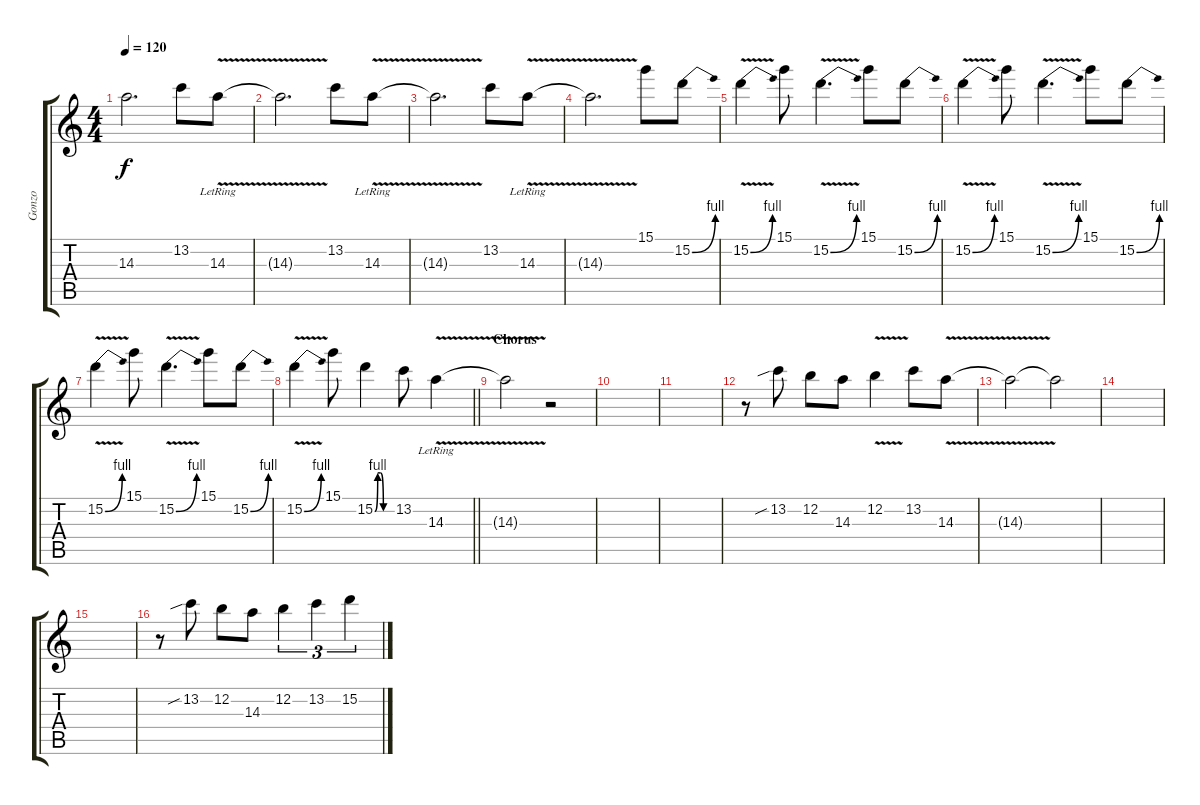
\track ("Gonzo" "Gonzo") {instrument electricguitarclean}
\staff {score tabs}
\tuning (E4 B3 G3 D3 A2 E2) {hide}
\ts (4 4)
\tempo 120
\clef g2
\ks c
14.3{t}.2{d dy f} 13.2.8 14.3{v lr}.8 |
14.3{t}.2{d} 13.2.8 14.3{v lr}.8 |
14.3{t}.2{d} 13.2.8 14.3{v lr}.8 |
14.3{t}.2{d} 15.1.8 15.2{be (bend 0 0 60 4)}.8 |
15.2{be (bend 0 0 60 4) v}.4 15.1.8 15.2{be (bend 0 0 60 4) v}.4{d} 15.1.8 15.2{be (bend 0 0 60 4)}.8 |
15.2{be (bend 0 0 60 4) v}.4 15.1.8 15.2{be (bend 0 0 60 4) v}.4{d} 15.1.8 15.2{be (bend 0 0 60 4)}.8 |
15.2{be (bend 0 0 60 4) v}.4 15.1.8 15.2{be (bend 0 0 60 4) v}.4{d} 15.1.8 15.2{be (bend 0 0 60 4)}.8 |
\barLineRight lightlight
15.2{be (bend 0 0 60 4) v}.4 15.1.8 15.2{be (custom 0 0 10 4 20 4 30 0 60 0)}.4 13.2.8 14.3{v lr}.4 |
\section ("" "Chorus")
14.3{t}.2 r.2 |
|
|
r.8{volume 13 instrument distortionguitar} 13.2{sib}.8 12.2.8 14.3.8 12.2{v}.4 13.2.8 14.3{v}.8 |
14.3{t}.2 14.3{t}.2{volume 5} |
|
|
r.8{volume 13} 13.2{sib}.8 12.2.8 14.3.8 12.2.4{tu (3 2)} 13.2.4{tu (3 2)} 15.2.4{tu (3 2)}
